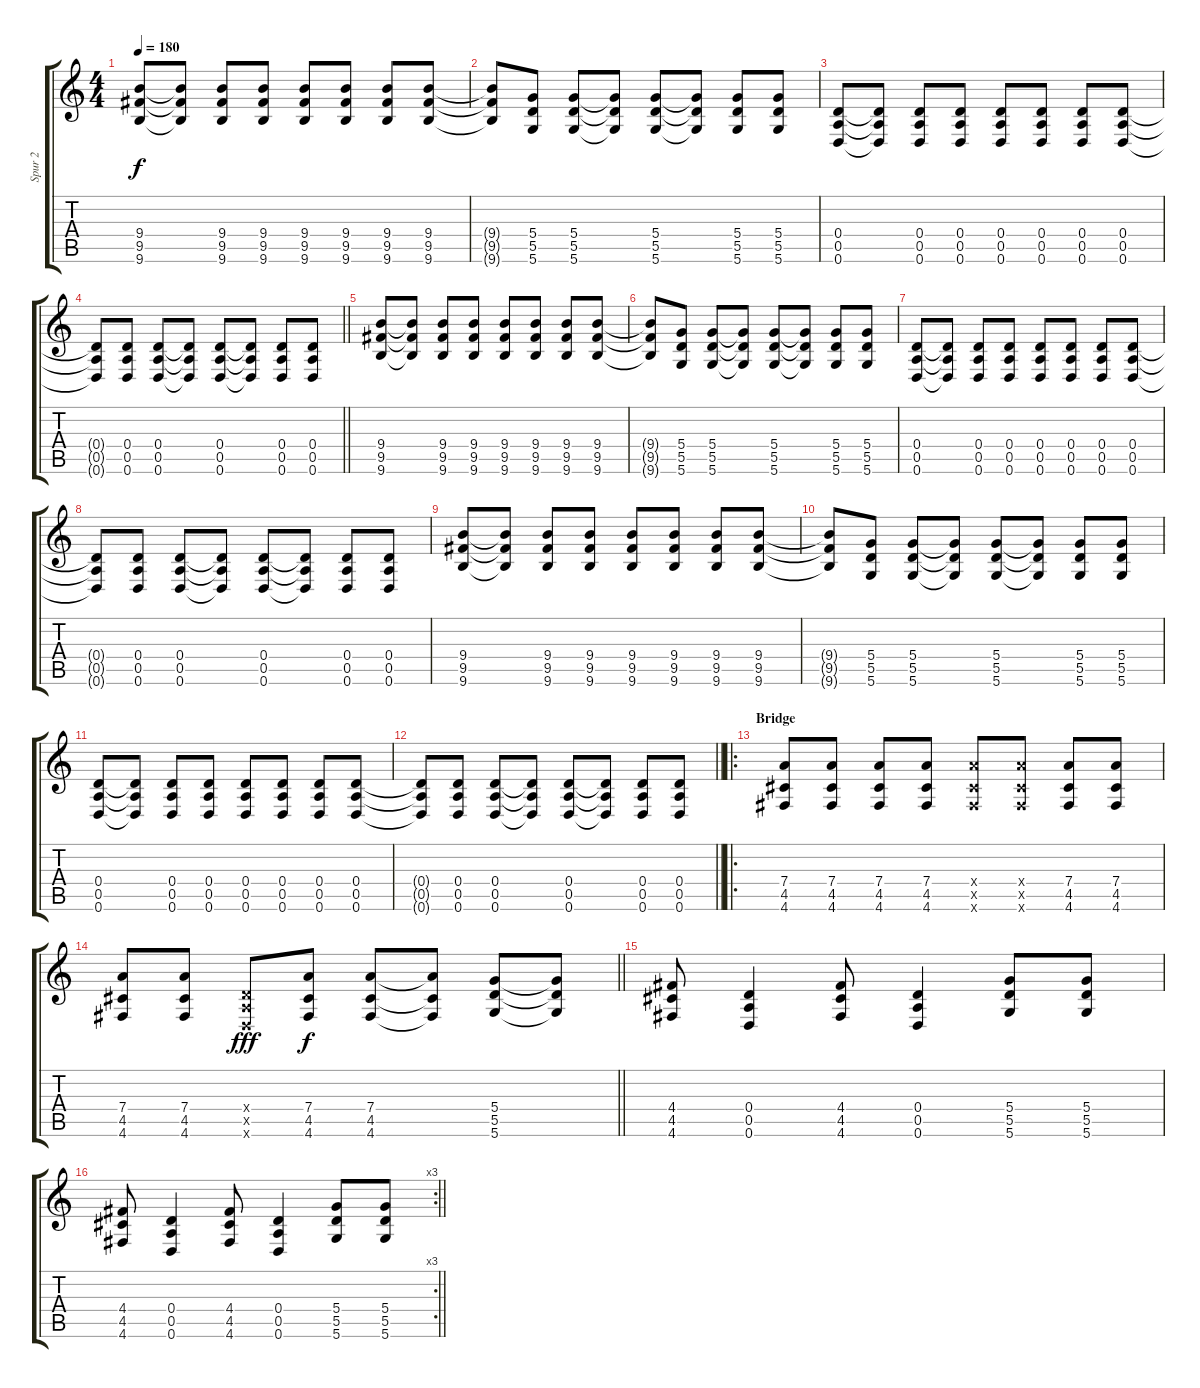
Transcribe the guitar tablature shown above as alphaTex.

\track ("Spur 2" "Spur 2") {instrument distortionguitar}
\staff {score tabs}
\tuning (E4 B3 G3 D3 A2 D2) {hide}
\ts (4 4)
\tempo 180
\clef g2
\ks c
(9.4 9.5 9.6).8{dy f} (9.4{t} 9.5{t} 9.6{t}).8 (9.4 9.5 9.6).8 (9.4 9.5 9.6).8 (9.4 9.5 9.6).8 (9.4 9.5 9.6).8 (9.4 9.5 9.6).8 (9.4 9.5 9.6).8 |
(9.4{t} 9.5{t} 9.6{t}).8 (5.4 5.5 5.6).8 (5.4 5.5 5.6).8 (5.4{t} 5.5{t} 5.6{t}).8 (5.4 5.5 5.6).8 (5.4{t} 5.5{t} 5.6{t}).8 (5.4 5.5 5.6).8 (5.4 5.5 5.6).8 |
(0.4 0.5 0.6).8 (0.4{t} 0.5{t} 0.6{t}).8 (0.4 0.5 0.6).8 (0.4 0.5 0.6).8 (0.4 0.5 0.6).8 (0.4 0.5 0.6).8 (0.4 0.5 0.6).8 (0.4 0.5 0.6).8 |
\barLineRight lightlight
(0.4{t} 0.5{t} 0.6{t}).8 (0.4 0.5 0.6).8 (0.4 0.5 0.6).8 (0.4{t} 0.5{t} 0.6{t}).8 (0.4 0.5 0.6).8 (0.4{t} 0.5{t} 0.6{t}).8 (0.4 0.5 0.6).8 (0.4 0.5 0.6).8 |
(9.4 9.5 9.6).8 (9.4{t} 9.5{t} 9.6{t}).8 (9.4 9.5 9.6).8 (9.4 9.5 9.6).8 (9.4 9.5 9.6).8 (9.4 9.5 9.6).8 (9.4 9.5 9.6).8 (9.4 9.5 9.6).8 |
(9.4{t} 9.5{t} 9.6{t}).8 (5.4 5.5 5.6).8 (5.4 5.5 5.6).8 (5.4{t} 5.5{t} 5.6{t}).8 (5.4 5.5 5.6).8 (5.4{t} 5.5{t} 5.6{t}).8 (5.4 5.5 5.6).8 (5.4 5.5 5.6).8 |
(0.4 0.5 0.6).8 (0.4{t} 0.5{t} 0.6{t}).8 (0.4 0.5 0.6).8 (0.4 0.5 0.6).8 (0.4 0.5 0.6).8 (0.4 0.5 0.6).8 (0.4 0.5 0.6).8 (0.4 0.5 0.6).8 |
(0.4{t} 0.5{t} 0.6{t}).8 (0.4 0.5 0.6).8 (0.4 0.5 0.6).8 (0.4{t} 0.5{t} 0.6{t}).8 (0.4 0.5 0.6).8 (0.4{t} 0.5{t} 0.6{t}).8 (0.4 0.5 0.6).8 (0.4 0.5 0.6).8 |
(9.4 9.5 9.6).8 (9.4{t} 9.5{t} 9.6{t}).8 (9.4 9.5 9.6).8 (9.4 9.5 9.6).8 (9.4 9.5 9.6).8 (9.4 9.5 9.6).8 (9.4 9.5 9.6).8 (9.4 9.5 9.6).8 |
(9.4{t} 9.5{t} 9.6{t}).8 (5.4 5.5 5.6).8 (5.4 5.5 5.6).8 (5.4{t} 5.5{t} 5.6{t}).8 (5.4 5.5 5.6).8 (5.4{t} 5.5{t} 5.6{t}).8 (5.4 5.5 5.6).8 (5.4 5.5 5.6).8 |
(0.4 0.5 0.6).8 (0.4{t} 0.5{t} 0.6{t}).8 (0.4 0.5 0.6).8 (0.4 0.5 0.6).8 (0.4 0.5 0.6).8 (0.4 0.5 0.6).8 (0.4 0.5 0.6).8 (0.4 0.5 0.6).8 |
\barLineRight lightlight
(0.4{t} 0.5{t} 0.6{t}).8 (0.4 0.5 0.6).8 (0.4 0.5 0.6).8 (0.4{t} 0.5{t} 0.6{t}).8 (0.4 0.5 0.6).8 (0.4{t} 0.5{t} 0.6{t}).8 (0.4 0.5 0.6).8 (0.4 0.5 0.6).8 |
\ro
\section ("" "Bridge")
(7.4 4.5 4.6).8 (7.4 4.5 4.6).8 (7.4 4.5 4.6).8 (7.4 4.5 4.6).8 (7.4{x} 4.5{x} 4.6{x}).8 (7.4{x} 4.5{x} 4.6{x}).8 (7.4 4.5 4.6).8 (7.4 4.5 4.6).8 |
\barLineRight lightlight
(7.4 4.5 4.6).8 (7.4 4.5 4.6).8 (0.4{x} 0.5{x} 0.6{x}).8{dy fff} (7.4 4.5 4.6).8{dy f} (7.4 4.5 4.6).8 (7.4{t} 4.5{t} 4.6{t}).8 (5.4 5.5 5.6).8 (5.4{t} 5.5{t} 5.6{t}).8 |
(4.4 4.5 4.6).8 (0.4 0.5 0.6).4 (4.4 4.5 4.6).8 (0.4 0.5 0.6).4 (5.4 5.5 5.6).8 (5.4 5.5 5.6).8 |
\rc 3
\barLineRight lightlight
(4.4 4.5 4.6).8 (0.4 0.5 0.6).4 (4.4 4.5 4.6).8 (0.4 0.5 0.6).4 (5.4 5.5 5.6).8 (5.4 5.5 5.6).8
